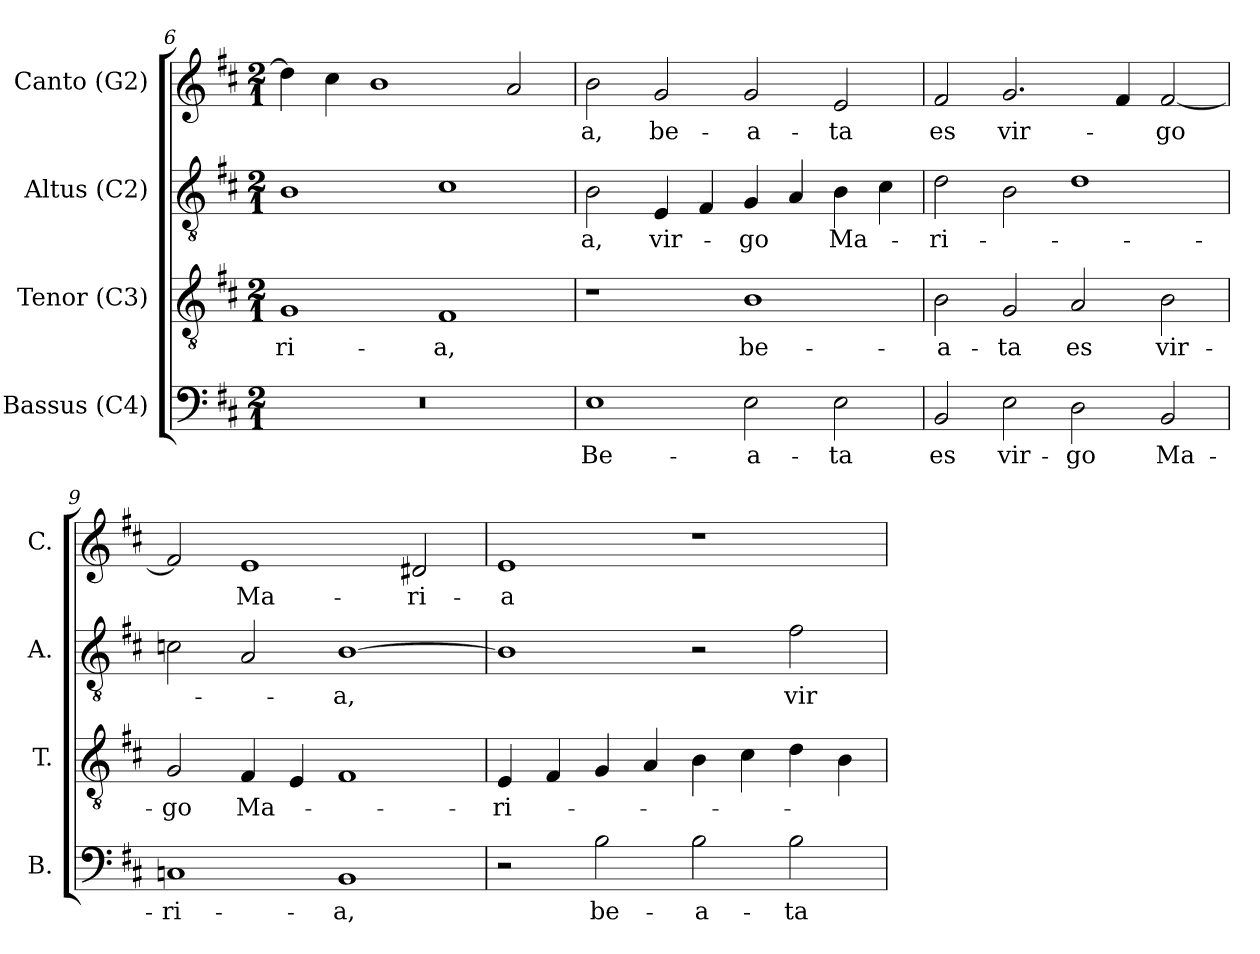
**kern	**text	**kern	**text	**kern	**text	**kern	**text
*part4	*part4	*part3	*part3	*part2	*part2	*part1	*part1
*staff4	*staff4	*staff3	*staff3	*staff2	*staff2	*staff1	*staff1
*I"Bassus (C4)	*	*I"Tenor (C3)	*	*I"Altus (C2)	*	*I"Canto (G2)	*
*I'B.	*	*I'T.	*	*I'A.	*	*I'C.	*
*clefF4	*	*clefGv2	*	*clefGv2	*	*clefG2	*
*	*	*ITrd7c12	*	*ITrd7c12	*	*	*
*k[f#c#]	*	*k[f#c#]	*	*k[f#c#]	*	*k[f#c#]	*
*D:	*	*D:	*	*D:	*	*D:	*
*M2/1	*	*M2/1	*	*M2/1	*	*M2/1	*
=6	=6	=6	=6	=6	=6	=6	=6
!LO:N:vis=1	!	!	!	!	!	!	!
!	!	!	!LO:LY:b:color=#000000	!	!	!	!
0r	.	1GGi	-ri-	1BBi	.	4ddi\]	.
.	.	.	.	.	.	4cc#i\	.
.	.	.	.	.	.	1bi	.
!	!	!	!LO:LY:b:color=#000000	!	!	!	!
.	.	1FF#i	-a,	1C#i	.	.	.
.	.	.	.	.	.	2ai/	.
=7	=7	=7	=7	=7	=7	=7	=7
!	!LO:LY:b:color=#000000	!	!	!	!	!	!
!	!	!	!	!	!LO:LY:b:color=#000000	!	!
!	!	!	!	!	!	!	!LO:LY:b:color=#000000
1Ei	Be-	1r	.	2BBi\	-a,	2bi\	-a,
!	!	!	!	!	!LO:LY:b:color=#000000	!	!
!	!	!	!	!	!	!	!LO:LY:b:color=#000000
.	.	.	.	4EEi/	vir-	2gi/	be-
.	.	.	.	4FF#i/	.	.	.
!	!LO:LY:b:color=#000000	!	!	!	!	!	!
!	!	!	!LO:LY:b:color=#000000	!	!	!	!
!	!	!	!	!	!LO:LY:b:color=#000000	!	!
!	!	!	!	!	!	!	!LO:LY:b:color=#000000
2Ei\	-a-	1BBi	be-	4GGi/	-go	2gi/	-a-
.	.	.	.	4AAi/	.	.	.
!	!LO:LY:b:color=#000000	!	!	!	!	!	!
!	!	!	!	!	!LO:LY:b:color=#000000	!	!
!	!	!	!	!	!	!	!LO:LY:b:color=#000000
2Ei\	-ta	.	.	4BBi\	Ma-	2ei/	-ta
.	.	.	.	4C#i\	.	.	.
=8	=8	=8	=8	=8	=8	=8	=8
!	!LO:LY:b:color=#000000	!	!	!	!	!	!
!	!	!	!LO:LY:b:color=#000000	!	!	!	!
!	!	!	!	!	!LO:LY:b:color=#000000	!	!
!	!	!	!	!	!	!	!LO:LY:b:color=#000000
2BBi/	es	2BBi\	-a-	2Di\	-ri-	2f#i/	es
!	!LO:LY:b:color=#000000	!	!	!	!	!	!
!	!	!	!LO:LY:b:color=#000000	!	!	!	!
!	!	!	!	!	!	!	!LO:LY:b:color=#000000
2Ei\	vir-	2GGi/	-ta	2BBi\	.	2.gi/	vir-
!	!LO:LY:b:color=#000000	!	!	!	!	!	!
!	!	!	!LO:LY:b:color=#000000	!	!	!	!
2Di\	-go	2AAi/	es	1Di	.	.	.
.	.	.	.	.	.	4f#i/	.
!	!LO:LY:b:color=#000000	!	!	!	!	!	!
!	!	!	!LO:LY:b:color=#000000	!	!	!	!
!	!	!	!	!	!	!	!LO:LY:b:color=#000000
2BBi/	Ma-	2BBi\	vir-	.	.	[2f#i/	-go
=9	=9	=9	=9	=9	=9	=9	=9
!	!LO:LY:b:color=#000000	!	!	!	!	!	!
!	!	!	!LO:LY:b:color=#000000	!	!	!	!
1Cni	-ri-	2GGi/	-go	2Cni\	.	2f#i/]	.
!	!	!	!LO:LY:b:color=#000000	!	!	!	!
!	!	!	!	!	!	!	!LO:LY:b:color=#000000
.	.	4FF#i/	Ma-	2AAi/	.	1ei	Ma-
.	.	4EEi/	.	.	.	.	.
!	!LO:LY:b:color=#000000	!	!	!	!	!	!
!	!	!	!	!	!LO:LY:b:color=#000000	!	!
1BBi	-a,	1FF#i	.	[1BBi	-a,	.	.
!	!	!	!	!	!	!	!LO:LY:b:color=#000000
.	.	.	.	.	.	2d#i/	-ri-
!!LO:LB:g=z
=10	=10	=10	=10	=10	=10	=10	=10
!	!	!	!LO:LY:b:color=#000000	!	!	!	!
!	!	!	!	!	!	!	!LO:LY:b:color=#000000
2r	.	4EEi/	-ri-	1BBi]	.	1ei	-a
.	.	4FF#i/	.	.	.	.	.
!	!LO:LY:b:color=#000000	!	!	!	!	!	!
2Bi\	be-	4GGi/	.	.	.	.	.
.	.	4AAi/	.	.	.	.	.
!	!LO:LY:b:color=#000000	!	!	!	!	!	!
2Bi\	-a-	4BBi\	.	2r	.	1r	.
.	.	4C#i\	.	.	.	.	.
!	!LO:LY:b:color=#000000	!	!	!	!	!	!
!	!	!	!	!	!LO:LY:b:color=#000000	!	!
2Bi\	-ta	4Di\	.	2F#i\	vir-	.	.
.	.	4BBi\	.	.	.	.	.
=	=	=	=	=	=	=	=
*-	*-	*-	*-	*-	*-	*-	*-
